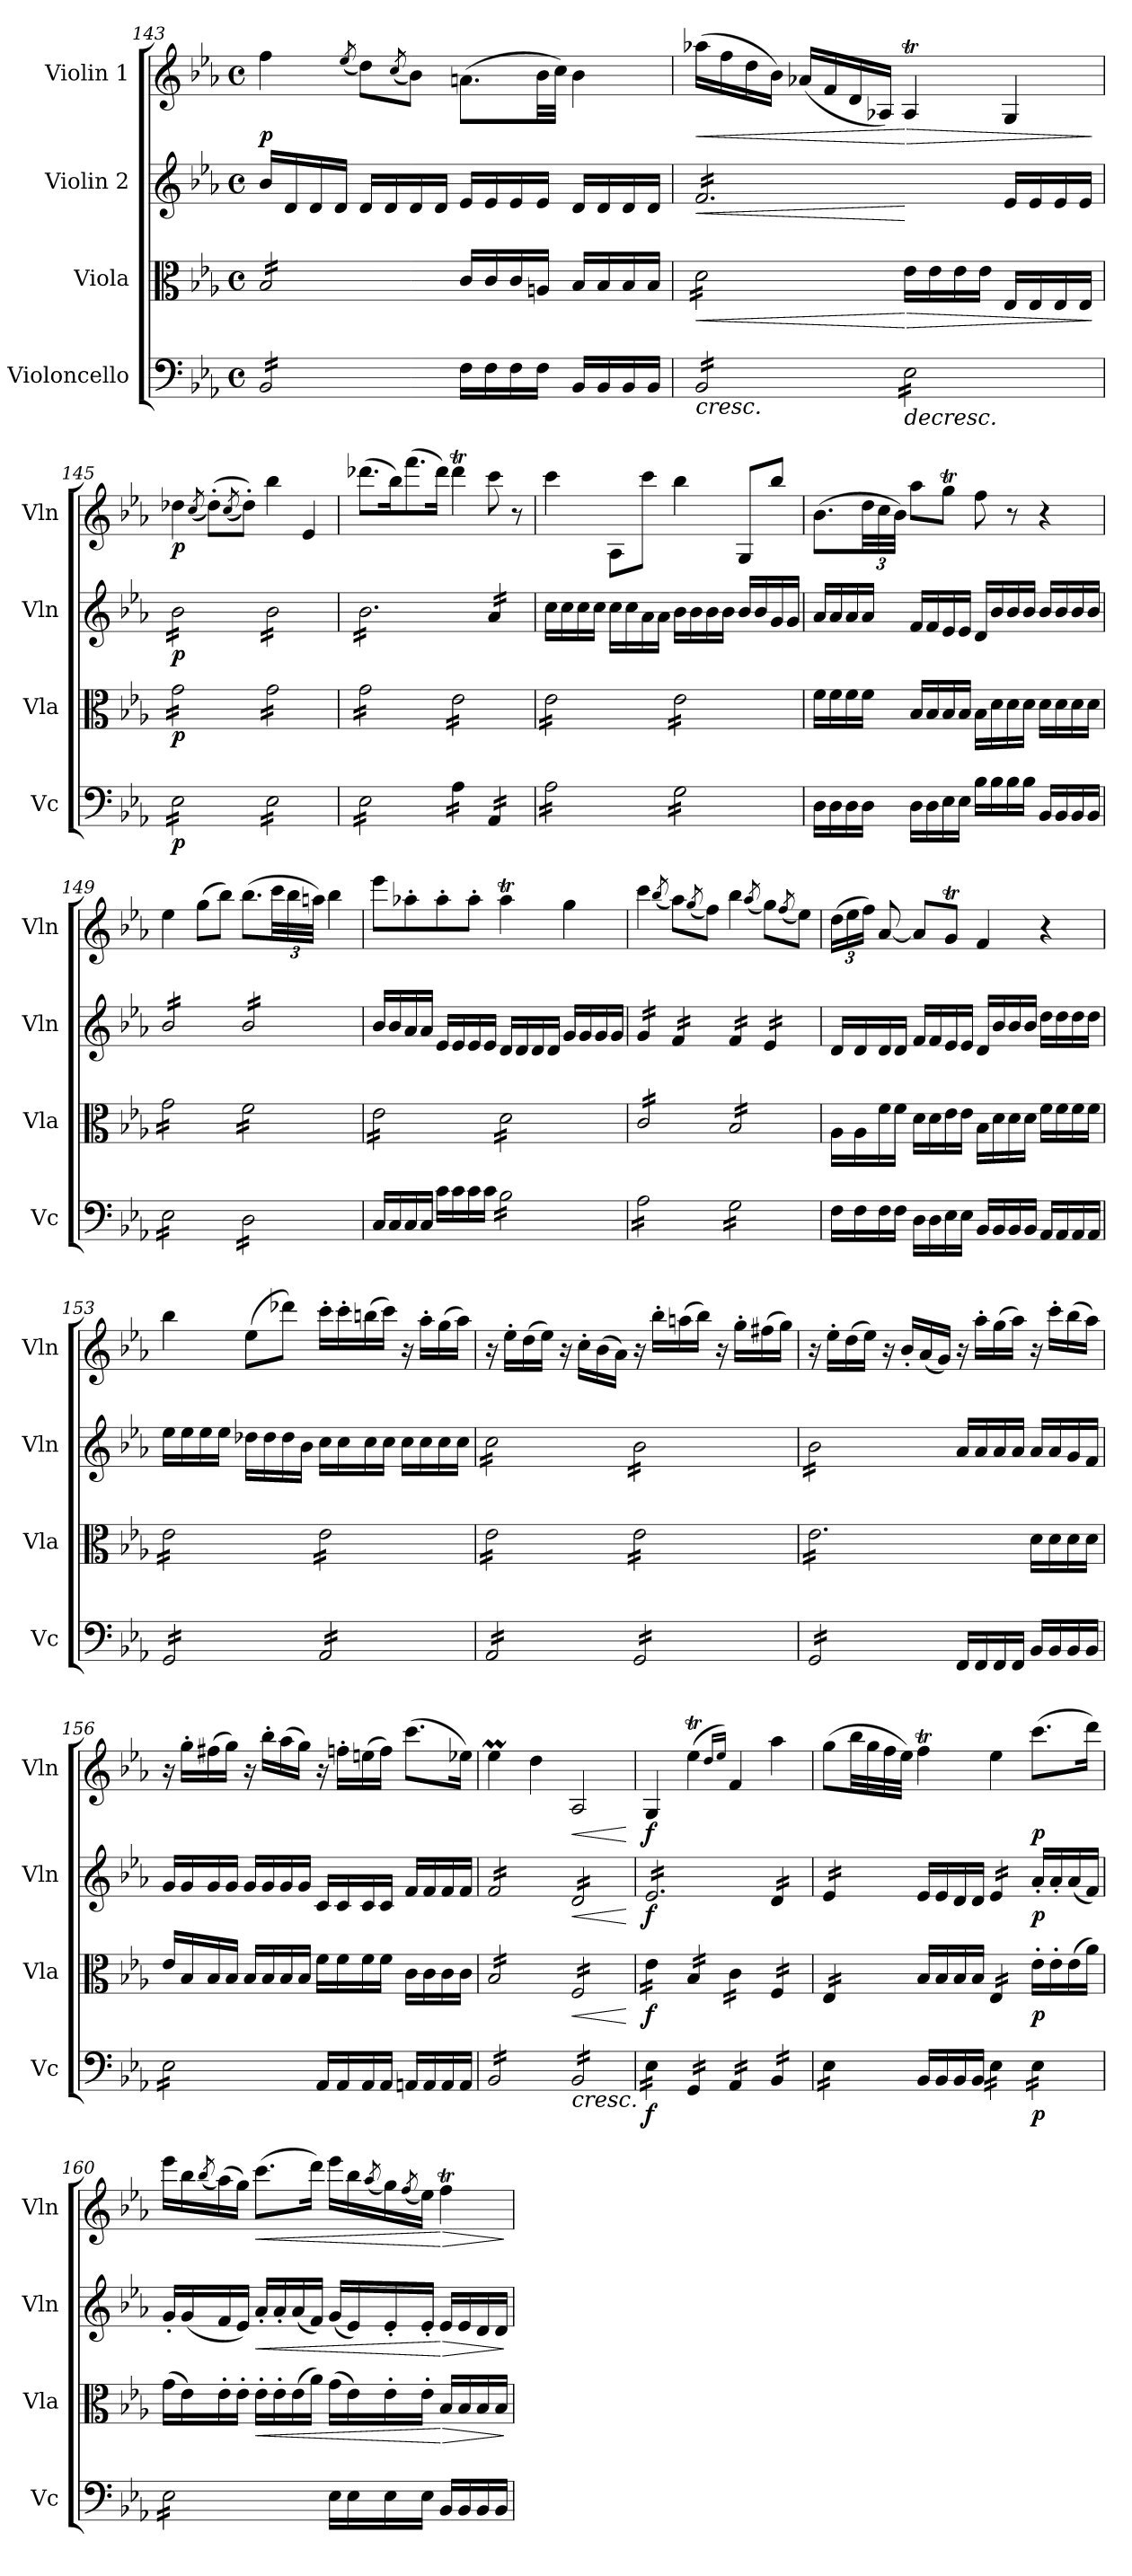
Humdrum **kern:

**kern	**dynam	**kern	**dynam	**kern	**dynam	**kern	**dynam
*part4	*part4	*part3	*part3	*part2	*part2	*part1	*part1
*staff4	*staff4	*staff3	*staff3	*staff2	*staff2	*staff1	*staff1
*I"Violoncello	*	*I"Viola	*	*I"Violin 2	*	*I"Violin 1	*
*I'Vc	*	*I'Vla	*	*I'Vln	*	*I'Vln	*
*clefF4	*	*clefC3	*	*clefG2	*	*clefG2	*
*k[b-e-a-]	*	*k[b-e-a-]	*	*k[b-e-a-]	*	*k[b-e-a-]	*
*M4/4	*	*M4/4	*	*M4/4	*	*M4/4	*
*met(c)	*	*met(c)	*	*met(c)	*	*met(c)	*
=143	=143	=143	=143	=143	=143	=143	=143
!	!	!	!	!	!	!	!LO:DY:b
*tremolo	*	*	*	*	*	*	*
*	*	*tremolo	*	*	*	*	*
16BB-/LL	.	16B-/LL	.	16b-/LL	.	4ff\	p
16BB-/	.	16B-/	.	16d/	.	.	.
16BB-/	.	16B-/	.	16d/	.	.	.
16BB-/	.	16B-/	.	16d/JJ	.	.	.
.	.	.	.	.	.	(<8qee-/	.
16BB-/	.	16B-/	.	16d/LL	.	8dd\L)	.
16BB-/	.	16B-/	.	16d/	.	.	.
.	.	.	.	.	.	(<8qcc/	.
16BB-/	.	16B-/	.	16d/	.	8b-\J)	.
16BB-/JJ	.	16B-/JJ	.	16d/JJ	.	.	.
*	*	*Xtremolo	*	*	*	*	*
*Xtremolo	*	*	*	*	*	*	*
16F\LL	.	16c/LL	.	16e-/LL	.	(>8.an\L	.
16F\	.	16c/	.	16e-/	.	.	.
16F\	.	16c/	.	16e-/	.	.	.
16F\JJ	.	16An/JJ	.	16e-/JJ	.	32b-\LL	.
.	.	.	.	.	.	32cc\JJJ)	.
16BB-/LL	.	16B-/LL	.	16d/LL	.	4b-\	.
16BB-/	.	16B-/	.	16d/	.	.	.
16BB-/	.	16B-/	.	16d/	.	.	.
16BB-/JJ	.	16B-/JJ	.	16d/JJ	.	.	.
!!LO:LB:g=z
=144	=144	=144	=144	=144	=144	=144	=144
!	!LO:HP:b	!	!LO:HP:b	!	!LO:HP:b	!	!LO:HP:b
*	*	*	*	*^	*	*	*
*tremolo	*	*	*	*	*	*	*	*
*	*	*tremolo	*	*	*	*	*	*
*	*	*	*	*tremolo	*	*	*	*
16BB-/LL	<	16d\LL	<	16f/LL	2ryy	<	(>16aa-X\LL	<
16BB-/	.	16d\	.	16f/	.	.	16ff\	.
16BB-/	.	16d\	.	16f/	.	.	16dd\	.
16BB-/	.	16d\	.	16f/	.	.	16b-\JJ)	.
16BB-/	.	16d\	.	16f/	.	.	(<16a-X/LL	.
16BB-/	.	16d\	.	16f/	.	.	16f/	.
16BB-/	.	16d\	.	16f/	.	.	16d/	.
16BB-/JJ	.	16d\JJ	.	16f/	.	.	16A-X/JJ)	.
*	*	*Xtremolo	*	*	*	*	*	*
!	!LO:HP:b	!	!LO:HP:n=1:b	!	!	!	!	!LO:HP:n=1:b
16E-\LL	>	16e-\LL	[ >	16f/	2ryy	[	4A-T/	[ >
16E-\	.	16e-\	.	16f/	.	.	.	.
16E-\	.	16e-\	.	16f/	.	.	.	.
16E-\	.	16e-\JJ	.	16f/JJ	.	.	.	.
*	*	*	*	*Xtremolo	*	*	*	*
16E-\	.	16E-/LL	.	16e-/LL	.	.	4G/	.
16E-\	.	16E-/	.	16e-/	.	.	.	.
16E-\	.	16E-/	.	16e-/	.	.	.	.
16E-\JJ	.	16E-/JJ	.	16e-/JJ	.	.	.	.
*	*	*	*	*v	*v	*	*	*
.	[	.	]	.	.	.	]
=145	=145	=145	=145	=145	=145	=145	=145
!	!LO:DY:b	!	!LO:DY:b	!	!LO:DY:b	!	!LO:DY:b
*	*	*tremolo	*	*	*	*	*
*	*	*	*	*tremolo	*	*	*
16E-\LL	p	16g\LL	p	16b-\LL	p	4dd-X\	p
16E-\	.	16g\	.	16b-\	.	.	.
16E-\	.	16g\	.	16b-\	.	.	.
16E-\	.	16g\	.	16b-\	.	.	.
.	.	.	.	.	.	(<8qcc/	.
16E-\	.	16g\	.	16b-\	.	(>8dd-'\L)	.
16E-\	.	16g\	.	16b-\	.	.	.
.	.	.	.	.	.	(<8qcc/	.
16E-\	.	16g\	.	16b-\	.	8dd-'\J))	.
16E-\JJ	.	16g\JJ	.	16b-\JJ	.	.	.
16E-\LL	.	16g\LL	.	16b-\LL	.	4bb-\	.
16E-\	.	16g\	.	16b-\	.	.	.
16E-\	.	16g\	.	16b-\	.	.	.
16E-\	.	16g\	.	16b-\	.	.	.
16E-\	.	16g\	.	16b-\	.	4e-/	.
16E-\	.	16g\	.	16b-\	.	.	.
16E-\	.	16g\	.	16b-\	.	.	.
16E-\JJ	.	16g\JJ	.	16b-\JJ	.	.	.
=146	=146	=146	=146	=146	=146	=146	=146
16E-\LL	.	16g\LL	.	16b-\LL	.	(>8.ddd-X\L	.
16E-\	.	16g\	.	16b-\	.	.	.
16E-\	.	16g\	.	16b-\	.	.	.
16E-\	.	16g\	.	16b-\	.	16bb-\K)	.
16E-\	.	16g\	.	16b-\	.	(>8.fff\	.
16E-\	.	16g\	.	16b-\	.	.	.
16E-\	.	16g\	.	16b-\	.	.	.
16E-\JJ	.	16g\JJ	.	16b-\	.	16ddd-\Jk)	.
16A-\LL	.	16e-\LL	.	16b-\	.	4ddd-T\	.
16A-\	.	16e-\	.	16b-\	.	.	.
16A-\	.	16e-\	.	16b-\	.	.	.
16A-\JJ	.	16e-\	.	16b-\JJ	.	.	.
16AA-/LL	.	16e-\	.	16a-/LL	.	8ccc\	.
16AA-/	.	16e-\	.	16a-/	.	.	.
16AA-/	.	16e-\	.	16a-/	.	8r	.
16AA-/JJ	.	16e-\JJ	.	16a-/JJ	.	.	.
*	*	*	*	*Xtremolo	*	*	*
!!LO:LB:g=z
=147	=147	=147	=147	=147	=147	=147	=147
16A-\LL	.	16e-\LL	.	16cc\LL	.	4ccc\	.
16A-\	.	16e-\	.	16cc\	.	.	.
16A-\	.	16e-\	.	16cc\	.	.	.
16A-\	.	16e-\	.	16cc\JJ	.	.	.
16A-\	.	16e-\	.	16cc\LL	.	8A-\L	.
16A-\	.	16e-\	.	16cc\	.	.	.
16A-\	.	16e-\	.	16a-\	.	8ccc\J	.
16A-\JJ	.	16e-\JJ	.	16a-\JJ	.	.	.
16G\LL	.	16e-\LL	.	16b-\LL	.	4bb-\	.
16G\	.	16e-\	.	16b-\	.	.	.
16G\	.	16e-\	.	16b-\	.	.	.
16G\	.	16e-\	.	16b-\JJ	.	.	.
16G\	.	16e-\	.	16b-/LL	.	8G/L	.
16G\	.	16e-\	.	16b-/	.	.	.
16G\	.	16e-\	.	16g/	.	8bb-/J	.
16G\JJ	.	16e-\JJ	.	16g/JJ	.	.	.
*	*	*Xtremolo	*	*	*	*	*
*Xtremolo	*	*	*	*	*	*	*
=148	=148	=148	=148	=148	=148	=148	=148
16D\LL	.	16f\LL	.	16a-/LL	.	(>8.b-\L	.
16D\	.	16f\	.	16a-/	.	.	.
16D\	.	16f\	.	16a-/	.	.	.
*	*	*	*	*	*	*Xbrackettup	*
16D\JJ	.	16f\JJ	.	16a-/JJ	.	48dd\LL	.
.	.	.	.	.	.	48cc\	.
.	.	.	.	.	.	48b-\JJJ)	.
16D\LL	.	16B-/LL	.	16f/LL	.	8aa-\L	.
16D\	.	16B-/	.	16f/	.	.	.
16E-\	.	16B-/	.	16e-/	.	8ggt\J	.
16E-\JJ	.	16B-/JJ	.	16e-/JJ	.	.	.
16B-\LL	.	16B-\LL	.	16d/LL	.	8ff\	.
16B-\	.	16d\	.	16b-/	.	.	.
16B-\	.	16d\	.	16b-/	.	8r	.
16B-\JJ	.	16d\JJ	.	16b-/JJ	.	.	.
16BB-/LL	.	16d\LL	.	16b-/LL	.	4r	.
16BB-/	.	16d\	.	16b-/	.	.	.
16BB-/	.	16d\	.	16b-/	.	.	.
16BB-/JJ	.	16d\JJ	.	16b-/JJ	.	.	.
!!LO:LB:g=z
=149	=149	=149	=149	=149	=149	=149	=149
!	!LO:DY:b	!	!	!	!	!	!
!	!LO:DY:n=1:b	!	!LO:DY:b	!	!	!	!
!	!	!	!LO:DY:n=1:b	!	!LO:DY:b	!	!
!	!	!	!	!	!LO:DY:n=1:b	!	!LO:DY:b
!	!	!	!	!	!	!	!LO:DY:n=1:b
*tremolo	*	*	*	*	*	*	*
*	*	*tremolo	*	*	*	*	*
*	*	*	*	*tremolo	*	*	*
16E-\LL	p f	16g\LL	p f	16b-/LL	p f	4ee-\	p f
16E-\	.	16g\	.	16b-/	.	.	.
16E-\	.	16g\	.	16b-/	.	.	.
16E-\	.	16g\	.	16b-/	.	.	.
16E-\	.	16g\	.	16b-/	.	(>8gg\L	.
16E-\	.	16g\	.	16b-/	.	.	.
16E-\	.	16g\	.	16b-/	.	8bb-\J)	.
16E-\JJ	.	16g\JJ	.	16b-/JJ	.	.	.
16D\LL	.	16f\LL	.	16b-/LL	.	(>8.bb-\L	.
16D\	.	16f\	.	16b-/	.	.	.
16D\	.	16f\	.	16b-/	.	.	.
16D\	.	16f\	.	16b-/	.	48ccc\LL	.
.	.	.	.	.	.	48bb-\	.
.	.	.	.	.	.	48aan\JJJ)	.
16D\	.	16f\	.	16b-/	.	4bb-\	.
16D\	.	16f\	.	16b-/	.	.	.
16D\	.	16f\	.	16b-/	.	.	.
16D\JJ	.	16f\JJ	.	16b-/JJ	.	.	.
*	*	*	*	*Xtremolo	*	*	*
*Xtremolo	*	*	*	*	*	*	*
=150	=150	=150	=150	=150	=150	=150	=150
16C/LL	.	16e-\LL	.	16b-/LL	.	8eee-\L	.
16C/	.	16e-\	.	16b-/	.	.	.
16C/	.	16e-\	.	16a-/	.	8aa-X'\	.
16C/JJ	.	16e-\	.	16a-/JJ	.	.	.
16c\LL	.	16e-\	.	16e-/LL	.	8aa-'\	.
16c\	.	16e-\	.	16e-/	.	.	.
16c\	.	16e-\	.	16e-/	.	8aa-'\J	.
16c\JJ	.	16e-\JJ	.	16e-/JJ	.	.	.
*tremolo	*	*	*	*	*	*	*
16B-\LL	.	16d\LL	.	16d/LL	.	4aa-T\	.
16B-\	.	16d\	.	16d/	.	.	.
16B-\	.	16d\	.	16d/	.	.	.
16B-\	.	16d\	.	16d/JJ	.	.	.
16B-\	.	16d\	.	16g/LL	.	4gg\	.
16B-\	.	16d\	.	16g/	.	.	.
16B-\	.	16d\	.	16g/	.	.	.
16B-\JJ	.	16d\JJ	.	16g/JJ	.	.	.
=151	=151	=151	=151	=151	=151	=151	=151
*	*	*	*	*tremolo	*	*	*
16A-\LL	.	16c/LL	.	16g/LL	.	4ccc\	.
16A-\	.	16c/	.	16g/	.	.	.
16A-\	.	16c/	.	16g/	.	.	.
16A-\	.	16c/	.	16g/JJ	.	.	.
.	.	.	.	.	.	(<8qbb-/	.
16A-\	.	16c/	.	16f/LL	.	8aa-\L)	.
16A-\	.	16c/	.	16f/	.	.	.
.	.	.	.	.	.	(<8qgg/	.
16A-\	.	16c/	.	16f/	.	8ff\J)	.
16A-\JJ	.	16c/JJ	.	16f/JJ	.	.	.
16G\LL	.	16B-/LL	.	16f/LL	.	4bb-\	.
16G\	.	16B-/	.	16f/	.	.	.
16G\	.	16B-/	.	16f/	.	.	.
16G\	.	16B-/	.	16f/JJ	.	.	.
.	.	.	.	.	.	(<8qaa-/	.
16G\	.	16B-/	.	16e-/LL	.	8gg\L)	.
16G\	.	16B-/	.	16e-/	.	.	.
.	.	.	.	.	.	(<8qff/	.
16G\	.	16B-/	.	16e-/	.	8ee-\J)	.
16G\JJ	.	16B-/JJ	.	16e-/JJ	.	.	.
*	*	*	*	*Xtremolo	*	*	*
*	*	*Xtremolo	*	*	*	*	*
*Xtremolo	*	*	*	*	*	*	*
!!LO:PB:g=z
=152	=152	=152	=152	=152	=152	=152	=152
16F\LL	.	16A-\LL	.	16d/LL	.	(>24dd\LL	.
.	.	.	.	.	.	24ee-\	.
16F\	.	16A-\	.	16d/	.	.	.
.	.	.	.	.	.	24ff\JJ)	.
16F\	.	16f\	.	16d/	.	[8a-/	.
16F\JJ	.	16f\JJ	.	16d/JJ	.	.	.
16D\LL	.	16d\LL	.	16f/LL	.	8a-/L]	.
16D\	.	16d\	.	16f/	.	.	.
16E-\	.	16e-\	.	16e-/	.	8gt/J	.
16E-\JJ	.	16e-\JJ	.	16e-/JJ	.	.	.
16BB-/LL	.	16B-\LL	.	16d/LL	.	4f/	.
16BB-/	.	16d\	.	16b-/	.	.	.
16BB-/	.	16d\	.	16b-/	.	.	.
16BB-/JJ	.	16d\JJ	.	16b-/JJ	.	.	.
16AA-/LL	.	16f\LL	.	16dd\LL	.	4r	.
16AA-/	.	16f\	.	16dd\	.	.	.
16AA-/	.	16f\	.	16dd\	.	.	.
16AA-/JJ	.	16f\JJ	.	16dd\JJ	.	.	.
=153	=153	=153	=153	=153	=153	=153	=153
*tremolo	*	*	*	*	*	*	*
*	*	*tremolo	*	*	*	*	*
16GG/LL	.	16e-\LL	.	16ee-\LL	.	4bb-\	.
16GG/	.	16e-\	.	16ee-\	.	.	.
16GG/	.	16e-\	.	16ee-\	.	.	.
16GG/	.	16e-\	.	16ee-\JJ	.	.	.
16GG/	.	16e-\	.	16dd-X\LL	.	(>8ee-\L	.
16GG/	.	16e-\	.	16dd-\	.	.	.
16GG/	.	16e-\	.	16dd-\	.	8ddd-X\J)	.
16GG/JJ	.	16e-\JJ	.	16b-\JJ	.	.	.
16AA-/LL	.	16e-\LL	.	16cc\LL	.	16ccc'\LL	.
16AA-/	.	16e-\	.	16cc\	.	16ccc'\	.
16AA-/	.	16e-\	.	16cc\	.	(>16bbn\	.
16AA-/	.	16e-\	.	16cc\JJ	.	16ccc\JJ)	.
16AA-/	.	16e-\	.	16cc\LL	.	16r	.
16AA-/	.	16e-\	.	16cc\	.	16aa-'\LL	.
16AA-/	.	16e-\	.	16cc\	.	(>16gg\	.
16AA-/JJ	.	16e-\JJ	.	16cc\JJ	.	16aa-\JJ)	.
!!LO:LB:g=z
=154	=154	=154	=154	=154	=154	=154	=154
*	*	*	*	*tremolo	*	*	*
16AA-/LL	.	16e-\LL	.	16cc\LL	.	16r	.
16AA-/	.	16e-\	.	16cc\	.	16ee-'\LL	.
16AA-/	.	16e-\	.	16cc\	.	(>16dd\	.
16AA-/	.	16e-\	.	16cc\	.	16ee-\JJ)	.
16AA-/	.	16e-\	.	16cc\	.	16r	.
16AA-/	.	16e-\	.	16cc\	.	16cc'\LL	.
16AA-/	.	16e-\	.	16cc\	.	(>16b-\	.
16AA-/JJ	.	16e-\JJ	.	16cc\JJ	.	16a-\JJ)	.
16GG/LL	.	16e-\LL	.	16b-\LL	.	16r	.
16GG/	.	16e-\	.	16b-\	.	16bb-'\LL	.
16GG/	.	16e-\	.	16b-\	.	(>16aan\	.
16GG/	.	16e-\	.	16b-\	.	16bb-\JJ)	.
16GG/	.	16e-\	.	16b-\	.	16r	.
16GG/	.	16e-\	.	16b-\	.	16gg'\LL	.
16GG/	.	16e-\	.	16b-\	.	(>16ff#X\	.
16GG/JJ	.	16e-\JJ	.	16b-\JJ	.	16gg\JJ)	.
=155	=155	=155	=155	=155	=155	=155	=155
16GG/LL	.	16e-\LL	.	16b-\LL	.	16r	.
16GG/	.	16e-\	.	16b-\	.	16ee-'\LL	.
16GG/	.	16e-\	.	16b-\	.	(>16dd\	.
16GG/	.	16e-\	.	16b-\	.	16ee-\JJ)	.
16GG/	.	16e-\	.	16b-\	.	16r	.
16GG/	.	16e-\	.	16b-\	.	16b-'/LL	.
16GG/	.	16e-\	.	16b-\	.	(<16a-/	.
16GG/JJ	.	16e-\	.	16b-\JJ	.	16g/JJ)	.
*	*	*	*	*Xtremolo	*	*	*
*Xtremolo	*	*	*	*	*	*	*
16FF/LL	.	16e-\	.	16a-/LL	.	16r	.
16FF/	.	16e-\	.	16a-/	.	16aa-'\LL	.
16FF/	.	16e-\	.	16a-/	.	(>16gg\	.
16FF/JJ	.	16e-\JJ	.	16a-/JJ	.	16aa-\JJ)	.
*	*	*Xtremolo	*	*	*	*	*
16BB-/LL	.	16d\LL	.	16a-/LL	.	16r	.
16BB-/	.	16d\	.	16a-/	.	16ccc'\LL	.
16BB-/	.	16d\	.	16g/	.	(>16bb-\	.
16BB-/JJ	.	16d\JJ	.	16f/JJ	.	16aa-\JJ)	.
!!LO:LB:g=z
=156	=156	=156	=156	=156	=156	=156	=156
*tremolo	*	*	*	*	*	*	*
16E-\LL	.	16e-/LL	.	16g/LL	.	16r	.
16E-\	.	16B-/	.	16g/	.	16gg'\LL	.
16E-\	.	16B-/	.	16g/	.	(>16ff#X\	.
16E-\	.	16B-/JJ	.	16g/JJ	.	16gg\JJ)	.
16E-\	.	16B-/LL	.	16g/LL	.	16r	.
16E-\	.	16B-/	.	16g/	.	16bb-'\LL	.
16E-\	.	16B-/	.	16g/	.	(>16aa-\	.
16E-\JJ	.	16B-/JJ	.	16g/JJ	.	16gg\JJ)	.
*Xtremolo	*	*	*	*	*	*	*
16AA-/LL	.	16f\LL	.	16c/LL	.	16r	.
16AA-/	.	16f\	.	16c/	.	16ffn'\LL	.
16AA-/	.	16f\	.	16c/	.	(>16een\	.
16AA-/JJ	.	16f\JJ	.	16c/JJ	.	16ff\JJ)	.
16AAn/LL	.	16c\LL	.	16f/LL	.	(>8.ccc\L	.
16AA/	.	16c\	.	16f/	.	.	.
16AA/	.	16c\	.	16f/	.	.	.
16AA/JJ	.	16c\JJ	.	16f/JJ	.	16ee-X\Jk)	.
=157	=157	=157	=157	=157	=157	=157	=157
*tremolo	*	*	*	*	*	*	*
*	*	*tremolo	*	*	*	*	*
*	*	*	*	*tremolo	*	*	*
16BB-/LL	.	16B-/LL	.	16f/LL	.	4ee-M\	.
16BB-/	.	16B-/	.	16f/	.	.	.
16BB-/	.	16B-/	.	16f/	.	.	.
16BB-/	.	16B-/	.	16f/	.	.	.
16BB-/	.	16B-/	.	16f/	.	4dd\	.
16BB-/	.	16B-/	.	16f/	.	.	.
16BB-/	.	16B-/	.	16f/	.	.	.
16BB-/JJ	.	16B-/JJ	.	16f/JJ	.	.	.
!	!LO:HP:b	!	!LO:HP:b	!	!LO:HP:b	!	!LO:HP:b
16BB-/LL	<	16F/LL	<	16d/LL	<	2A-/	<
16BB-/	.	16F/	.	16d/	.	.	.
16BB-/	.	16F/	.	16d/	.	.	.
16BB-/	.	16F/	.	16d/	.	.	.
16BB-/	.	16F/	.	16d/	.	.	.
16BB-/	.	16F/	.	16d/	.	.	.
16BB-/	.	16F/	.	16d/	.	.	.
16BB-/JJ	.	16F/JJ	.	16d/JJ	.	.	.
.	]	.	[	.	[	.	[
=158	=158	=158	=158	=158	=158	=158	=158
!	!LO:DY:b	!	!LO:DY:b	!	!LO:DY:b	!	!LO:DY:b
16E-\LL	f	16e-\LL	f	16e-/LL	f	4G/	f
16E-\	.	16e-\	.	16e-/	.	.	.
16E-\	.	16e-\	.	16e-/	.	.	.
16E-\JJ	.	16e-\JJ	.	16e-/	.	.	.
16GG/LL	.	16B-/LL	.	16e-/	.	(<4ee-T\	.
16GG/	.	16B-/	.	16e-/	.	.	.
16GG/	.	16B-/	.	16e-/	.	.	.
16GG/JJ	.	16B-/JJ	.	16e-/	.	.	.
.	.	.	.	.	.	16qdd/LL	.
.	.	.	.	.	.	16qee-/JJ)	.
16AA-/LL	.	16c\LL	.	16e-/	.	4f/	.
16AA-/	.	16c\	.	16e-/	.	.	.
16AA-/	.	16c\	.	16e-/	.	.	.
16AA-/JJ	.	16c\JJ	.	16e-/JJ	.	.	.
16BB-/LL	.	16F/LL	.	16d/LL	.	4aa-\	.
16BB-/	.	16F/	.	16d/	.	.	.
16BB-/	.	16F/	.	16d/	.	.	.
16BB-/JJ	.	16F/JJ	.	16d/JJ	.	.	.
!!LO:LB:g=z
=159	=159	=159	=159	=159	=159	=159	=159
16E-\LL	.	16E-/LL	.	16e-/LL	.	(>8gg\L	.
16E-\	.	16E-/	.	16e-/	.	.	.
16E-\	.	16E-/	.	16e-/	.	32bb-\LL	.
.	.	.	.	.	.	32gg\	.
16E-\JJ	.	16E-/JJ	.	16e-/JJ	.	32ff\	.
*	*	*	*	*Xtremolo	*	*	*
*	*	*Xtremolo	*	*	*	*	*
*Xtremolo	*	*	*	*	*	*	*
.	.	.	.	.	.	32ee-\JJJ)	.
16BB-/LL	.	16B-/LL	.	16e-/LL	.	4ffT\	.
16BB-/	.	16B-/	.	16e-/	.	.	.
16BB-/	.	16B-/	.	16d/	.	.	.
16BB-/JJ	.	16B-/JJ	.	16d/JJ	.	.	.
*tremolo	*	*	*	*	*	*	*
*	*	*tremolo	*	*	*	*	*
*	*	*	*	*tremolo	*	*	*
16E-\LL	.	16E-/LL	.	16e-/LL	.	4ee-\	.
16E-\	.	16E-/	.	16e-/	.	.	.
16E-\	.	16E-/	.	16e-/	.	.	.
16E-\JJ	.	16E-/JJ	.	16e-/JJ	.	.	.
*	*	*	*	*Xtremolo	*	*	*
*	*	*Xtremolo	*	*	*	*	*
!	!LO:DY:b	!	!LO:DY:b	!	!LO:DY:b	!	!LO:DY:b
16E-\LL	p	16e-'\LL	p	16a-'/LL	p	(>8.ccc\L	p
16E-\	.	16e-'\	.	16a-'/	.	.	.
16E-\	.	(>16e-\	.	(<16a-/	.	.	.
16E-\JJ	.	16a-\JJ)	.	16f/JJ)	.	16ddd\Jk)	.
=160	=160	=160	=160	=160	=160	=160	=160
*^	*	*	*	*	*	*	*
16E-\LL	4ryy	.	(>16g\LL	.	16g'/LL	.	16eee-\LL	.
16E-\	.	.	16e-\)	.	(<16g/	.	16bb-\	.
.	.	.	.	.	.	.	(<8qbb-/	.
16E-\	.	.	16e-'\	.	16f/	.	(>16aa-\)	.
16E-\	.	.	16e-'\JJ	.	16e-/JJ)	.	16gg\JJ)	.
!	!	!	!	!LO:HP:b	!	!LO:HP:b	!	!LO:HP:b
16E-\	4ryy	.	16e-'\LL	<	16a-'/LL	<	(>8.ccc\L	<
16E-\	.	.	16e-'\	.	16a-'/	.	.	.
16E-\	.	.	(>16e-\	.	(<16a-/	.	.	.
16E-\JJ	.	.	16a-\JJ)	.	16f/JJ)	.	16ddd\Jk)	.
*Xtremolo	*	*	*	*	*	*	*	*
16E-\LL	2ryy	.	(>16g\LL	.	(<16g/LL	.	16eee-\LL	.
16E-\	.	.	16e-\)	.	16e-/)	.	16bb-\	.
.	.	.	.	.	.	.	(<8qaa-/	.
16E-\	.	.	16e-'\	.	16e-'/	.	16gg\)	.
.	.	.	.	.	.	.	(<8qff/	.
16E-\JJ	.	.	16e-'\JJ	.	16e-'/JJ	.	16ee-\JJ)	.
!	!	!	!	!LO:HP:n=1:b	!	!LO:HP:n=1:b	!	!LO:HP:n=1:b
16BB-/LL	.	[	16B-/LL	[ >	16e-/LL	[ >	4ffT\	[ >
16BB-/	.	.	16B-/	.	16e-/	.	.	.
16BB-/	.	.	16B-/	.	16d/	.	.	.
16BB-/JJ	.	.	16B-/JJ	.	16d/JJ	.	.	.
*v	*v	*	*	*	*	*	*	*
.	.	.	]	.	]	.	]
=	=	=	=	=	=	=	=
*-	*-	*-	*-	*-	*-	*-	*-
